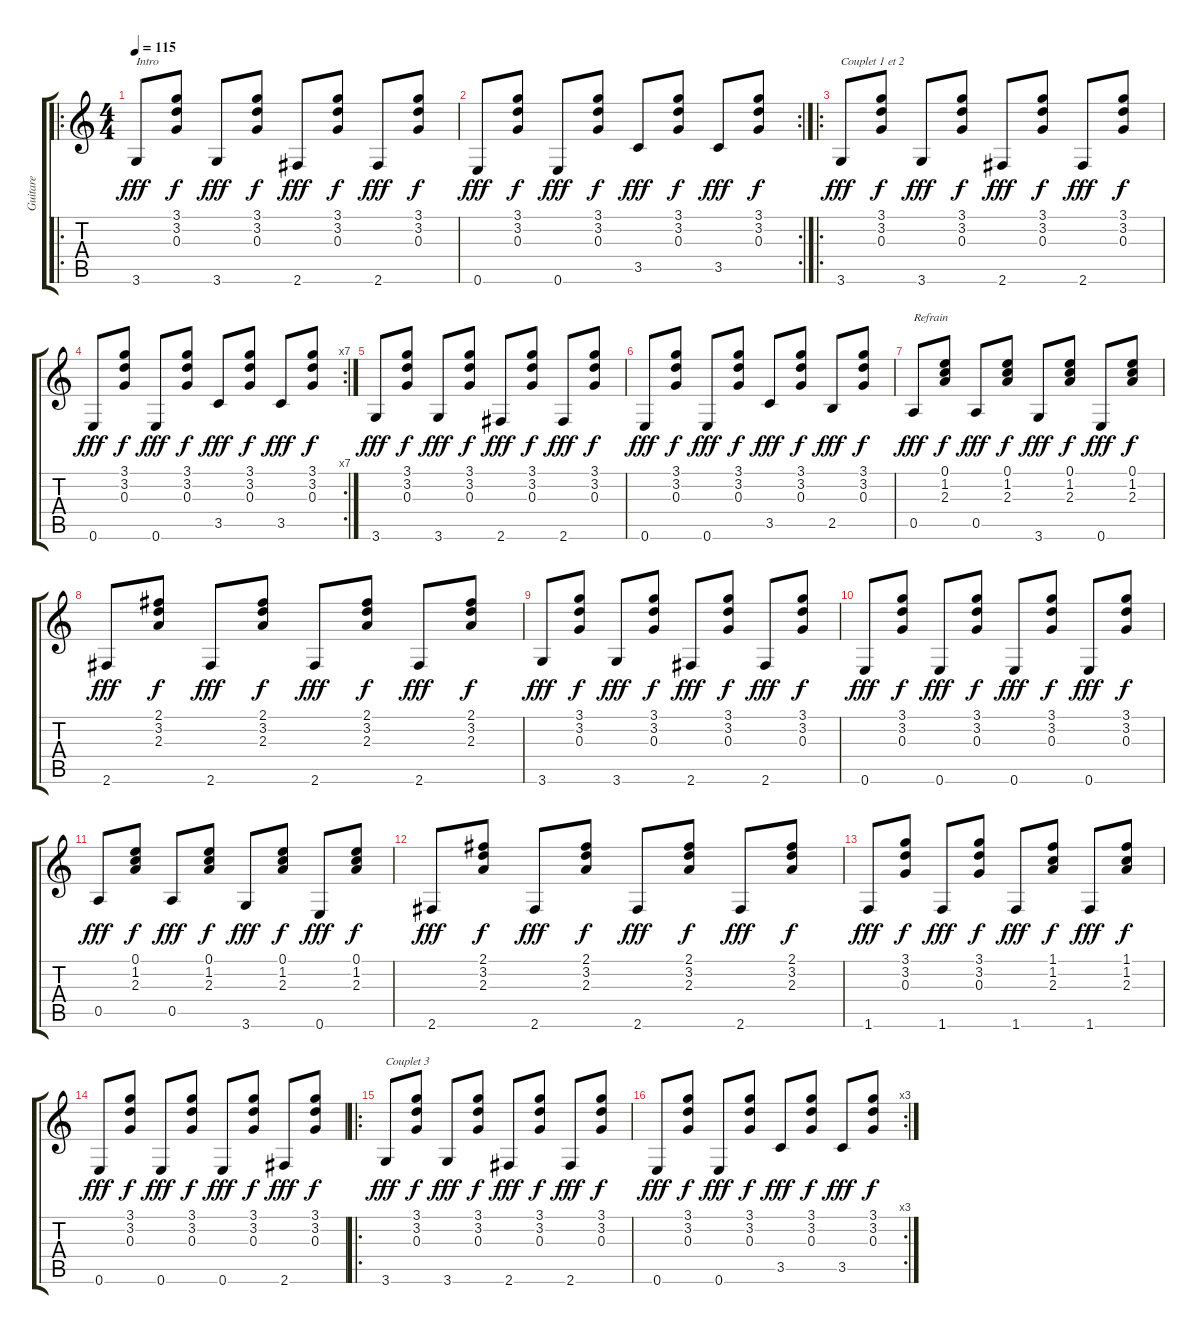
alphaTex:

\track ("Guitare" "Guitare") {instrument acousticguitarnylon}
\staff {score tabs}
\tuning (E4 B3 G3 D3 A2 E2) {hide}
\ro
\ts (4 4)
\tempo 115
\clef g2
\ks c
3.6.8{txt "Intro" dy fff instrument acousticguitarnylon} (3.1 3.2 0.3).8{dy f} 3.6.8{dy fff} (3.1 3.2 0.3).8{dy f} 2.6.8{dy fff} (3.1 3.2 0.3).8{dy f} 2.6.8{dy fff} (3.1 3.2 0.3).8{dy f} |
\rc 2
0.6.8{dy fff} (3.1 3.2 0.3).8{dy f} 0.6.8{dy fff} (3.1 3.2 0.3).8{dy f} 3.5.8{dy fff} (3.1 3.2 0.3).8{dy f} 3.5.8{dy fff} (3.1 3.2 0.3).8{dy f} |
\ro
3.6.8{txt "Couplet 1 et 2" dy fff} (3.1 3.2 0.3).8{dy f} 3.6.8{dy fff} (3.1 3.2 0.3).8{dy f} 2.6.8{dy fff} (3.1 3.2 0.3).8{dy f} 2.6.8{dy fff} (3.1 3.2 0.3).8{dy f} |
\rc 7
0.6.8{dy fff} (3.1 3.2 0.3).8{dy f} 0.6.8{dy fff} (3.1 3.2 0.3).8{dy f} 3.5.8{dy fff} (3.1 3.2 0.3).8{dy f} 3.5.8{dy fff} (3.1 3.2 0.3).8{dy f} |
3.6.8{dy fff} (3.1 3.2 0.3).8{dy f} 3.6.8{dy fff} (3.1 3.2 0.3).8{dy f} 2.6.8{dy fff} (3.1 3.2 0.3).8{dy f} 2.6.8{dy fff} (3.1 3.2 0.3).8{dy f} |
0.6.8{dy fff} (3.1 3.2 0.3).8{dy f} 0.6.8{dy fff} (3.1 3.2 0.3).8{dy f} 3.5.8{dy fff} (3.1 3.2 0.3).8{dy f} 2.5.8{dy fff} (3.1 3.2 0.3).8{dy f} |
0.5.8{txt "Refrain" dy fff} (0.1 1.2 2.3).8{dy f} 0.5.8{dy fff} (0.1 1.2 2.3).8{dy f} 3.6.8{dy fff} (0.1 1.2 2.3).8{dy f} 0.6.8{dy fff} (0.1 1.2 2.3).8{dy f} |
2.6.8{dy fff} (2.1 3.2 2.3).8{dy f} 2.6.8{dy fff} (2.1 3.2 2.3).8{dy f} 2.6.8{dy fff} (2.1 3.2 2.3).8{dy f} 2.6.8{dy fff} (2.1 3.2 2.3).8{dy f} |
3.6.8{dy fff} (3.1 3.2 0.3).8{dy f} 3.6.8{dy fff} (3.1 3.2 0.3).8{dy f} 2.6.8{dy fff} (3.1 3.2 0.3).8{dy f} 2.6.8{dy fff} (3.1 3.2 0.3).8{dy f} |
0.6.8{dy fff} (3.1 3.2 0.3).8{dy f} 0.6.8{dy fff} (3.1 3.2 0.3).8{dy f} 0.6.8{dy fff} (3.1 3.2 0.3).8{dy f} 0.6.8{dy fff} (3.1 3.2 0.3).8{dy f} |
0.5.8{dy fff} (0.1 1.2 2.3).8{dy f} 0.5.8{dy fff} (0.1 1.2 2.3).8{dy f} 3.6.8{dy fff} (0.1 1.2 2.3).8{dy f} 0.6.8{dy fff} (0.1 1.2 2.3).8{dy f} |
2.6.8{dy fff} (2.1 3.2 2.3).8{dy f} 2.6.8{dy fff} (2.1 3.2 2.3).8{dy f} 2.6.8{dy fff} (2.1 3.2 2.3).8{dy f} 2.6.8{dy fff} (2.1 3.2 2.3).8{dy f} |
1.6.8{dy fff} (3.1 3.2 0.3).8{dy f} 1.6.8{dy fff} (3.1 3.2 0.3).8{dy f} 1.6.8{dy fff} (1.1 1.2 2.3).8{dy f} 1.6.8{dy fff} (1.1 1.2 2.3).8{dy f} |
0.6.8{dy fff} (3.1 3.2 0.3).8{dy f} 0.6.8{dy fff} (3.1 3.2 0.3).8{dy f} 0.6.8{dy fff} (3.1 3.2 0.3).8{dy f} 2.6.8{dy fff} (3.1 3.2 0.3).8{dy f} |
\ro
3.6.8{txt "Couplet 3" dy fff} (3.1 3.2 0.3).8{dy f} 3.6.8{dy fff} (3.1 3.2 0.3).8{dy f} 2.6.8{dy fff} (3.1 3.2 0.3).8{dy f} 2.6.8{dy fff} (3.1 3.2 0.3).8{dy f} |
\rc 3
0.6.8{dy fff} (3.1 3.2 0.3).8{dy f} 0.6.8{dy fff} (3.1 3.2 0.3).8{dy f} 3.5.8{dy fff} (3.1 3.2 0.3).8{dy f} 3.5.8{dy fff} (3.1 3.2 0.3).8{dy f}
